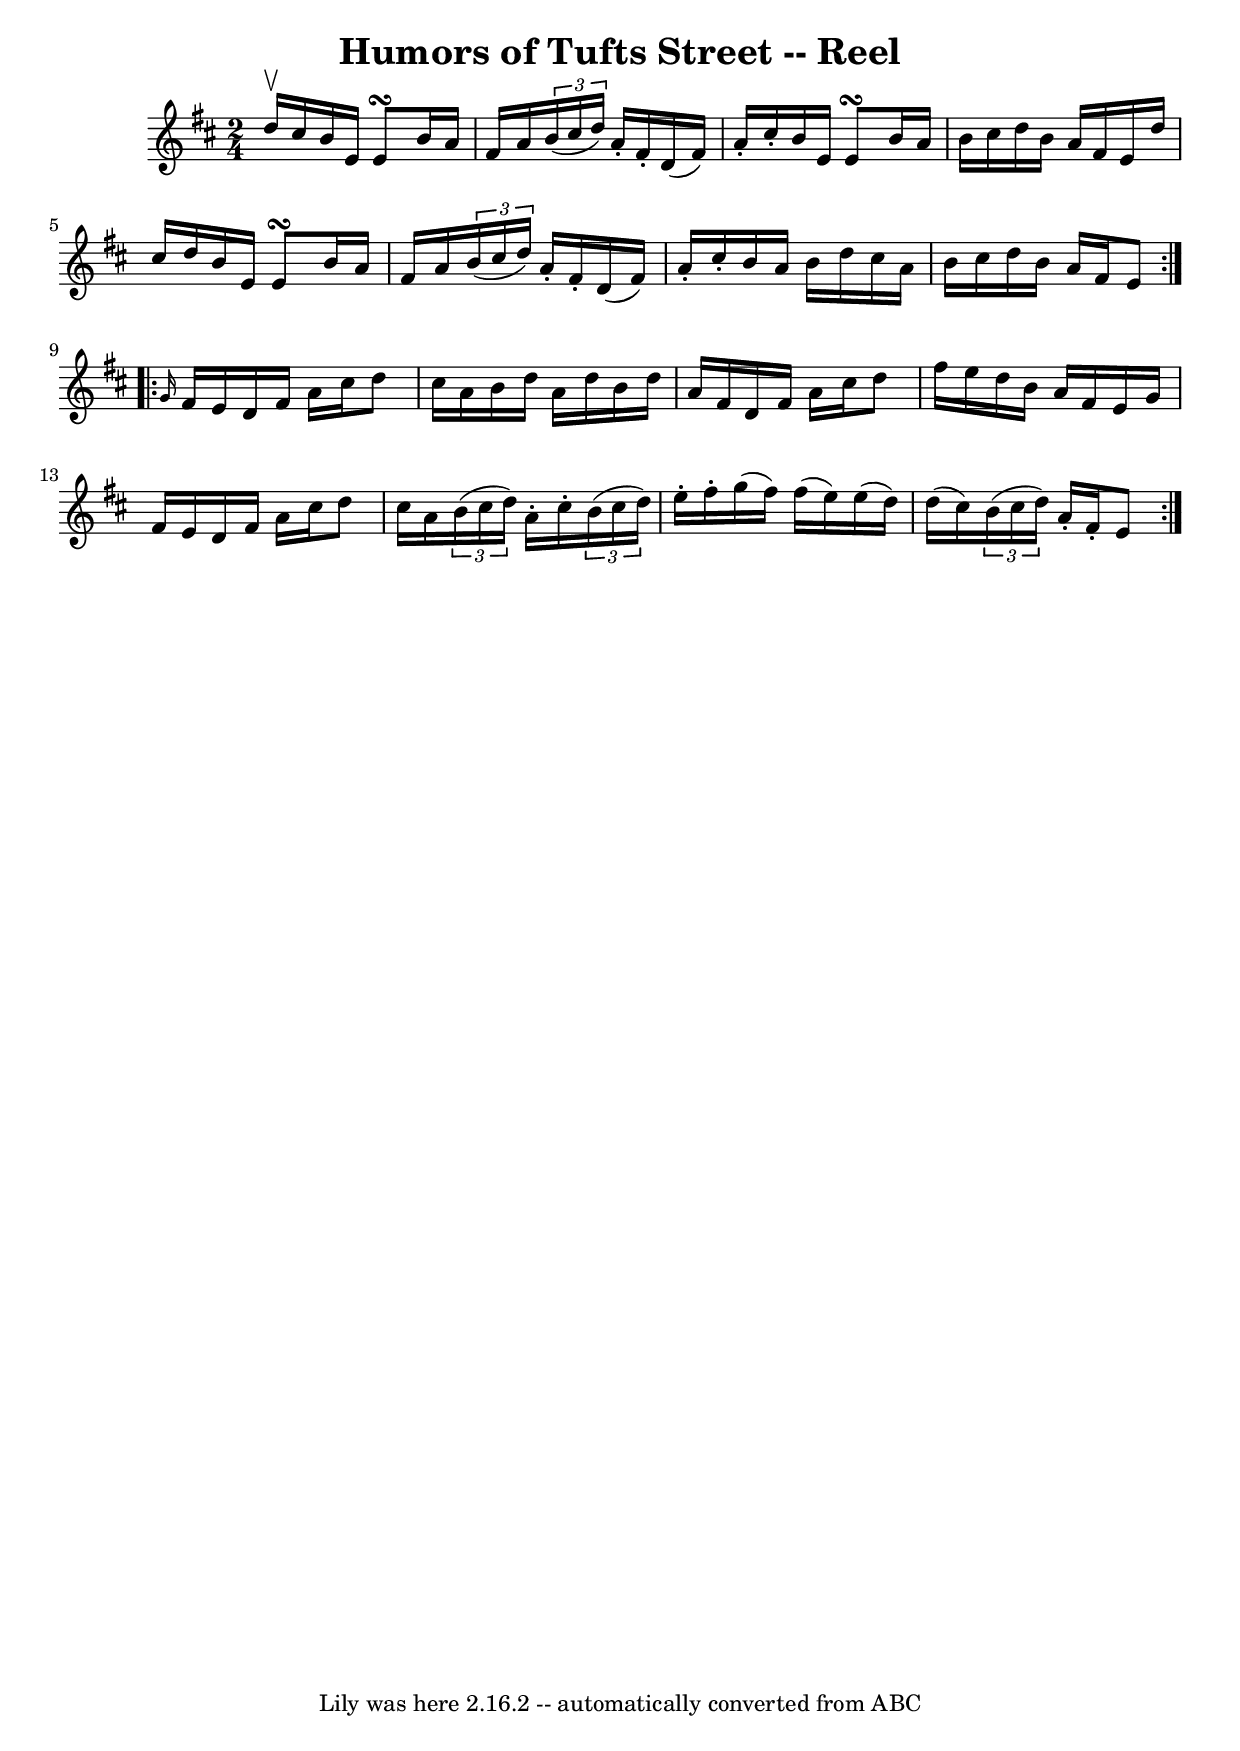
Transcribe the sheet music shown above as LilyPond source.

\version "2.16.2"
\include "Mammoth.ily"
\header {
  %% book = "Ryan's Mammoth Collection"
  crossRefNumber = "1"
  footnotes = ""
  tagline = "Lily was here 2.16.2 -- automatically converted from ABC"
  title = "Humors of Tufts Street -- Reel"

}
voicedefault =  {



  \repeat volta 2 {

    \time 2/4 
    \key e \dorian
    d''16^\upbow cis''16  |
    b'16 e'16    
    e'8\turn b'16 a'16 fis'16 a'16  |
    \times 2/3 { b'16 (
		 cis''16 d''16) 
	       } a'16-. fis'16-. d'16 (fis'16) a'16-.   
    cis''16-. |
    b'16 e'16 e'8\turn b'16 a'16 b'16    
    cis''16  |
    d''16 b'16 a'16 fis'16 e'16 d''16 cis''16 
    d''16  |
    b'16 e'16 e'8\turn b'16 a'16 fis'16    
    a'16  |
    \times 2/3 { b'16 (cis''16 d''16) 
	       } a'16-.   
    fis'16-. d'16 (fis'16) a'16-. cis''16-. |
    b'16 a'16  
    b'16 d''16 cis''16 a'16 b'16 cis''16  |
    d''16 b'16 
    a'16 fis'16 e'8  
  } 
  \repeat volta 2 {
    \grace { g'16  
	   } fis'16  
    e'16  |
    d'16 fis'16 a'16 cis''16 d''8 cis''16 a'16  |
    b'16 d''16 a'16 d''16 b'16 d''16 a'16 fis'16   |
    d'16 fis'16 a'16 cis''16 d''8 fis''16 e''16   |
    d''16 b'16 a'16 fis'16 e'16 g'16 fis'16 e'16   |
    d'16 fis'16 a'16 cis''16 d''8 cis''16 a'16   |
    \times 2/3 { b'16 (cis''16 d''16) 
	       } a'16-. cis''16-.   \times 2/3 { b'16 (cis''16 d''16) 
		    } e''16-. fis''16-.  |
    g''16 (fis''16) fis''16 (e''16) e''16 (d''16)  
    d''16 (cis''16) |
    \times 2/3 { b'16 (cis''16 d''16) 

	       } a'16-. fis'16-. e'8  
  }   

}

\score{
  <<

    \context Staff="default"
    {
      \voicedefault 
      
    }

  >>
  \layout {
    
  }
  \midi {
  }

}
